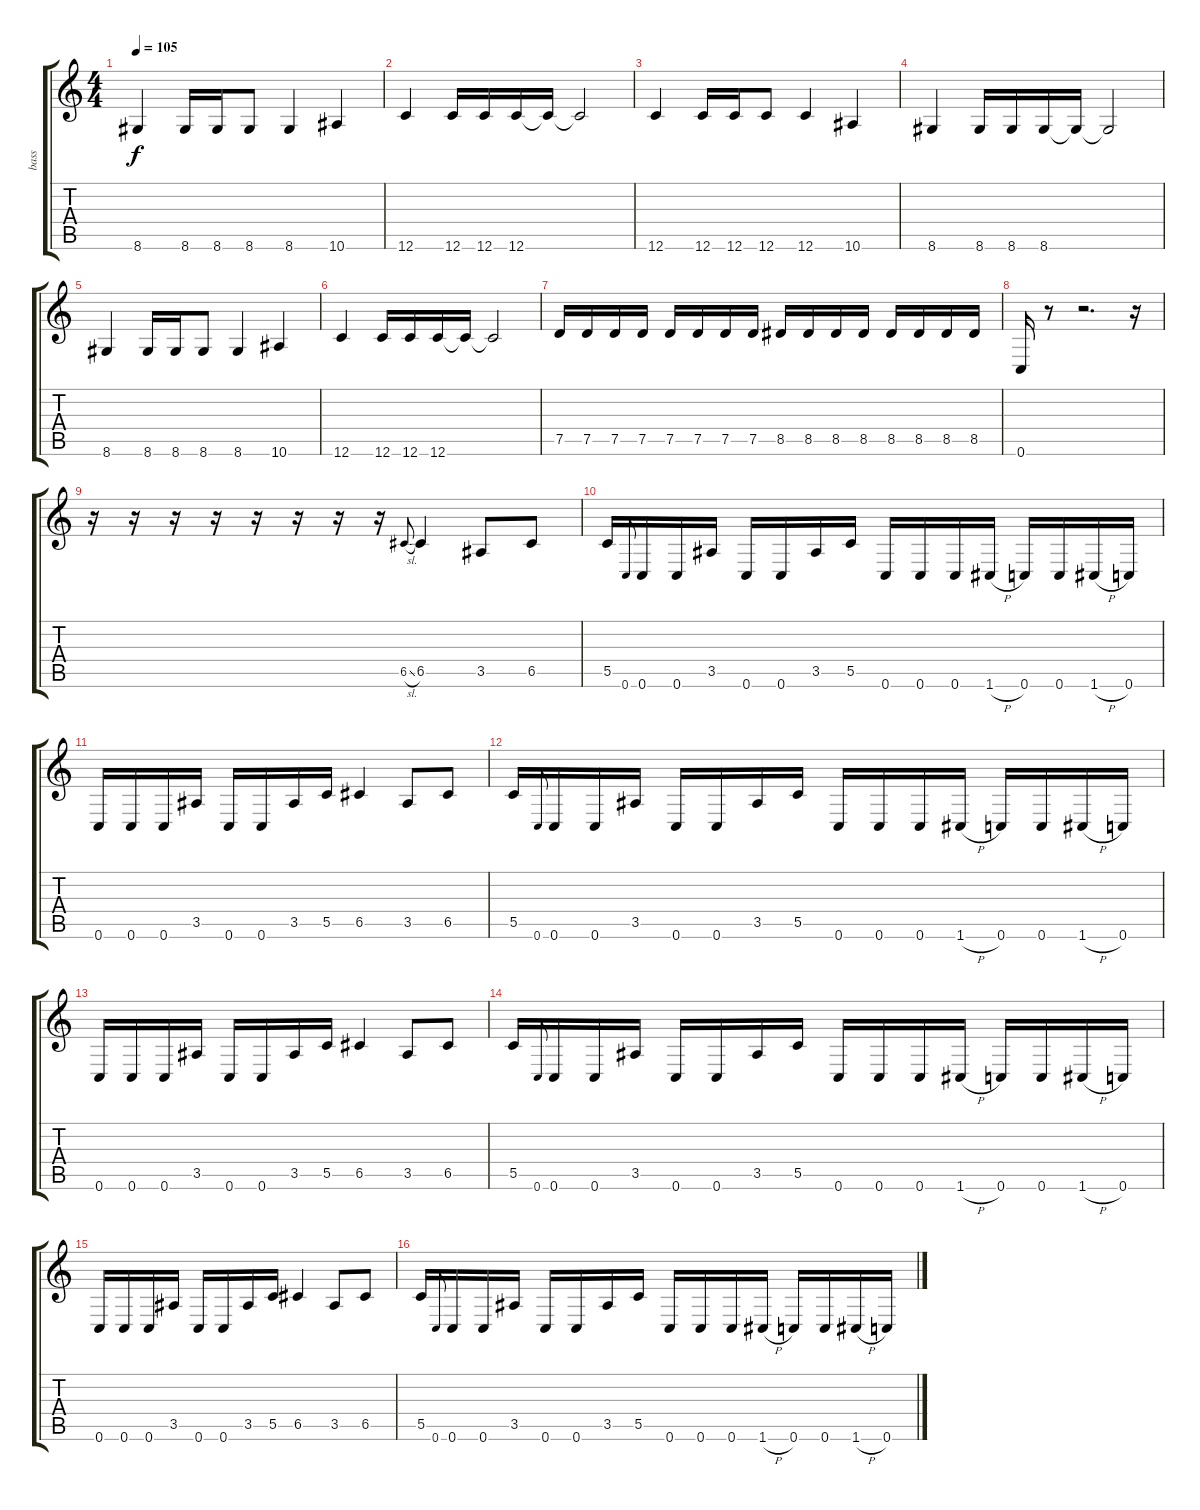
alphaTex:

\track ("bass" "bass") {instrument electricbasspick}
\staff {score tabs}
\tuning (D4 A3 F3 C3 G2 C2) {hide}
\ts (4 4)
\tempo 105
\clef g2
\ks c
8.6.4{dy f} 8.6.16 8.6.16 8.6.8 8.6.4 10.6.4 |
12.6.4 12.6.16 12.6.16 12.6.16 12.6{t}.16 12.6{t}.2 |
12.6.4 12.6.16 12.6.16 12.6.8 12.6.4 10.6.4 |
8.6.4 8.6.16 8.6.16 8.6.16 8.6{t}.16 8.6{t}.2 |
8.6.4 8.6.16 8.6.16 8.6.8 8.6.4 10.6.4 |
12.6.4 12.6.16 12.6.16 12.6.16 12.6{t}.16 12.6{t}.2 |
7.5.16 7.5.16 7.5.16 7.5.16 7.5.16 7.5.16 7.5.16 7.5.16 8.5.16 8.5.16 8.5.16 8.5.16 8.5.16 8.5.16 8.5.16 8.5.16 |
0.6.16 r.8 r.2{d} r.16 |
r.16 r.16 r.16 r.16 r.16 r.16 r.16 r.16 6.5{sl}.8{gr onbeat} 6.5.4 3.5.8 6.5.8 |
5.5.16 0.6.8{gr onbeat} 0.6.16 0.6.16 3.5.16 0.6.16 0.6.16 3.5.16 5.5.16 0.6.16 0.6.16 0.6.16 1.6{h}.16 0.6.16 0.6.16 1.6{h}.16 0.6.16 |
0.6.16 0.6.16 0.6.16 3.5.16 0.6.16 0.6.16 3.5.16 5.5.16 6.5.4 3.5.8 6.5.8 |
5.5.16 0.6.8{gr onbeat} 0.6.16 0.6.16 3.5.16 0.6.16 0.6.16 3.5.16 5.5.16 0.6.16 0.6.16 0.6.16 1.6{h}.16 0.6.16 0.6.16 1.6{h}.16 0.6.16 |
0.6.16 0.6.16 0.6.16 3.5.16 0.6.16 0.6.16 3.5.16 5.5.16 6.5.4 3.5.8 6.5.8 |
5.5.16 0.6.8{gr onbeat} 0.6.16 0.6.16 3.5.16 0.6.16 0.6.16 3.5.16 5.5.16 0.6.16 0.6.16 0.6.16 1.6{h}.16 0.6.16 0.6.16 1.6{h}.16 0.6.16 |
0.6.16 0.6.16 0.6.16 3.5.16 0.6.16 0.6.16 3.5.16 5.5.16 6.5.4 3.5.8 6.5.8 |
5.5.16 0.6.8{gr onbeat} 0.6.16 0.6.16 3.5.16 0.6.16 0.6.16 3.5.16 5.5.16 0.6.16 0.6.16 0.6.16 1.6{h}.16 0.6.16 0.6.16 1.6{h}.16 0.6.16
